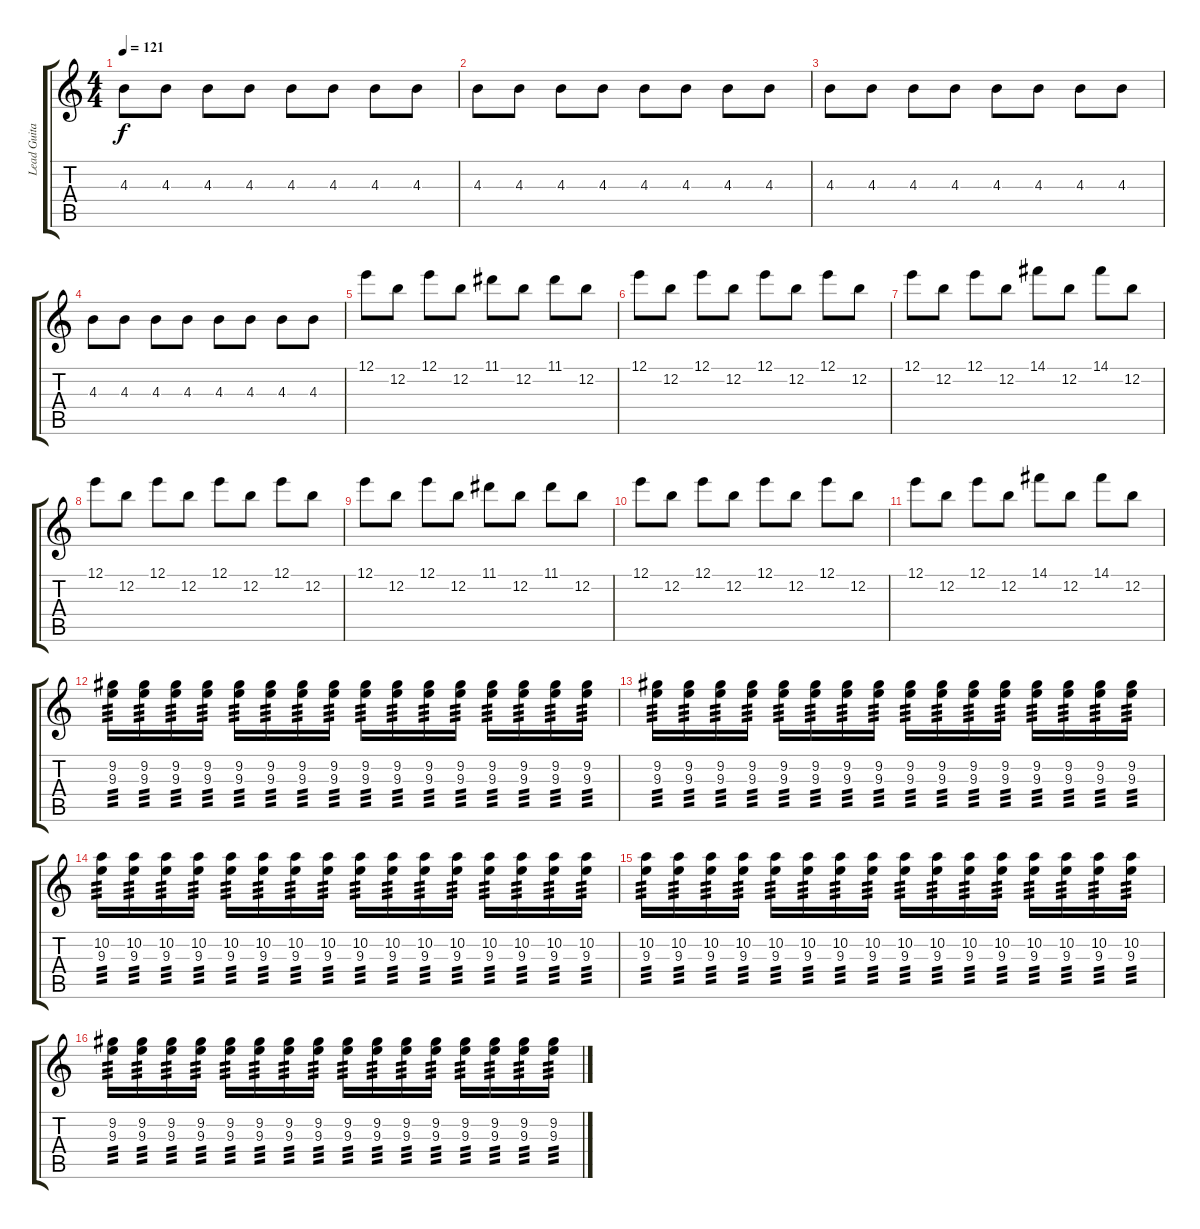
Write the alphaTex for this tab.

\track ("Lead Guitar" "Lead Guita") {instrument distortionguitar}
\staff {score tabs}
\tuning (E4 B3 G3 D3 A2 E2) {hide}
\ts (4 4)
\tempo 121
\clef g2
\ks c
4.3.8{dy f} 4.3.8 4.3.8 4.3.8 4.3.8 4.3.8 4.3.8 4.3.8 |
4.3.8 4.3.8 4.3.8 4.3.8 4.3.8 4.3.8 4.3.8 4.3.8 |
4.3.8 4.3.8 4.3.8 4.3.8 4.3.8 4.3.8 4.3.8 4.3.8 |
4.3.8 4.3.8 4.3.8 4.3.8 4.3.8 4.3.8 4.3.8 4.3.8 |
12.1.8{volume 13} 12.2.8 12.1.8 12.2.8 11.1.8 12.2.8 11.1.8 12.2.8 |
12.1.8 12.2.8 12.1.8 12.2.8 12.1.8 12.2.8 12.1.8 12.2.8 |
12.1.8 12.2.8 12.1.8 12.2.8 14.1.8 12.2.8 14.1.8 12.2.8 |
12.1.8 12.2.8 12.1.8 12.2.8 12.1.8 12.2.8 12.1.8 12.2.8 |
12.1.8 12.2.8 12.1.8 12.2.8 11.1.8 12.2.8 11.1.8 12.2.8 |
12.1.8 12.2.8 12.1.8 12.2.8 12.1.8 12.2.8 12.1.8 12.2.8 |
12.1.8 12.2.8 12.1.8 12.2.8 14.1.8 12.2.8 14.1.8 12.2.8 |
(9.2 9.3).16{tp 3} (9.2 9.3).16{tp 3} (9.2 9.3).16{tp 3} (9.2 9.3).16{tp 3} (9.2 9.3).16{tp 3} (9.2 9.3).16{tp 3} (9.2 9.3).16{tp 3} (9.2 9.3).16{tp 3} (9.2 9.3).16{tp 3} (9.2 9.3).16{tp 3} (9.2 9.3).16{tp 3} (9.2 9.3).16{tp 3} (9.2 9.3).16{tp 3} (9.2 9.3).16{tp 3} (9.2 9.3).16{tp 3} (9.2 9.3).16{tp 3} |
(9.2 9.3).16{tp 3} (9.2 9.3).16{tp 3} (9.2 9.3).16{tp 3} (9.2 9.3).16{tp 3} (9.2 9.3).16{tp 3} (9.2 9.3).16{tp 3} (9.2 9.3).16{tp 3} (9.2 9.3).16{tp 3} (9.2 9.3).16{tp 3} (9.2 9.3).16{tp 3} (9.2 9.3).16{tp 3} (9.2 9.3).16{tp 3} (9.2 9.3).16{tp 3} (9.2 9.3).16{tp 3} (9.2 9.3).16{tp 3} (9.2 9.3).16{tp 3} |
(10.2 9.3).16{tp 3} (10.2 9.3).16{tp 3} (10.2 9.3).16{tp 3} (10.2 9.3).16{tp 3} (10.2 9.3).16{tp 3} (10.2 9.3).16{tp 3} (10.2 9.3).16{tp 3} (10.2 9.3).16{tp 3} (10.2 9.3).16{tp 3} (10.2 9.3).16{tp 3} (10.2 9.3).16{tp 3} (10.2 9.3).16{tp 3} (10.2 9.3).16{tp 3} (10.2 9.3).16{tp 3} (10.2 9.3).16{tp 3} (10.2 9.3).16{tp 3} |
(10.2 9.3).16{tp 3} (10.2 9.3).16{tp 3} (10.2 9.3).16{tp 3} (10.2 9.3).16{tp 3} (10.2 9.3).16{tp 3} (10.2 9.3).16{tp 3} (10.2 9.3).16{tp 3} (10.2 9.3).16{tp 3} (10.2 9.3).16{tp 3} (10.2 9.3).16{tp 3} (10.2 9.3).16{tp 3} (10.2 9.3).16{tp 3} (10.2 9.3).16{tp 3} (10.2 9.3).16{tp 3} (10.2 9.3).16{tp 3} (10.2 9.3).16{tp 3} |
(9.2 9.3).16{tp 3} (9.2 9.3).16{tp 3} (9.2 9.3).16{tp 3} (9.2 9.3).16{tp 3} (9.2 9.3).16{tp 3} (9.2 9.3).16{tp 3} (9.2 9.3).16{tp 3} (9.2 9.3).16{tp 3} (9.2 9.3).16{tp 3} (9.2 9.3).16{tp 3} (9.2 9.3).16{tp 3} (9.2 9.3).16{tp 3} (9.2 9.3).16{tp 3} (9.2 9.3).16{tp 3} (9.2 9.3).16{tp 3} (9.2 9.3).16{tp 3}
